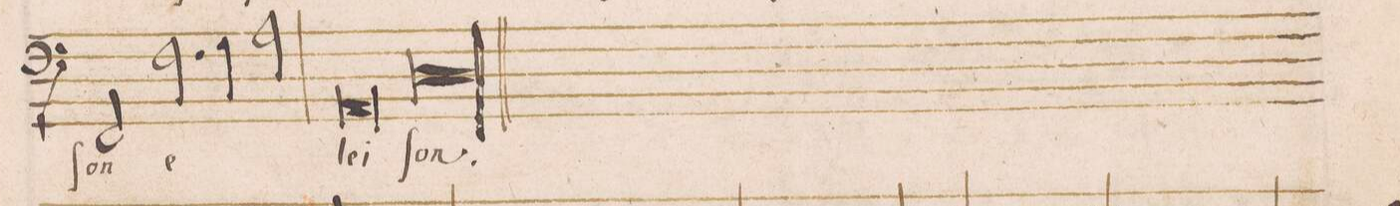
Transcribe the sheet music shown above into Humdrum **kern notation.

**kern	**text
*I"BASSVS	*
*clefF4	*
*k[]	*
*met(C|)	*
*M2/1	*
2FF/	-ſon
2.F\	e-
4G\	.
2A\	.
=26	=2
0AA	-lei-
=27-	=27-
00D\	-ſon.
=28||	=28||
*M2/1	*
*met(C|)	*
*-	*-
